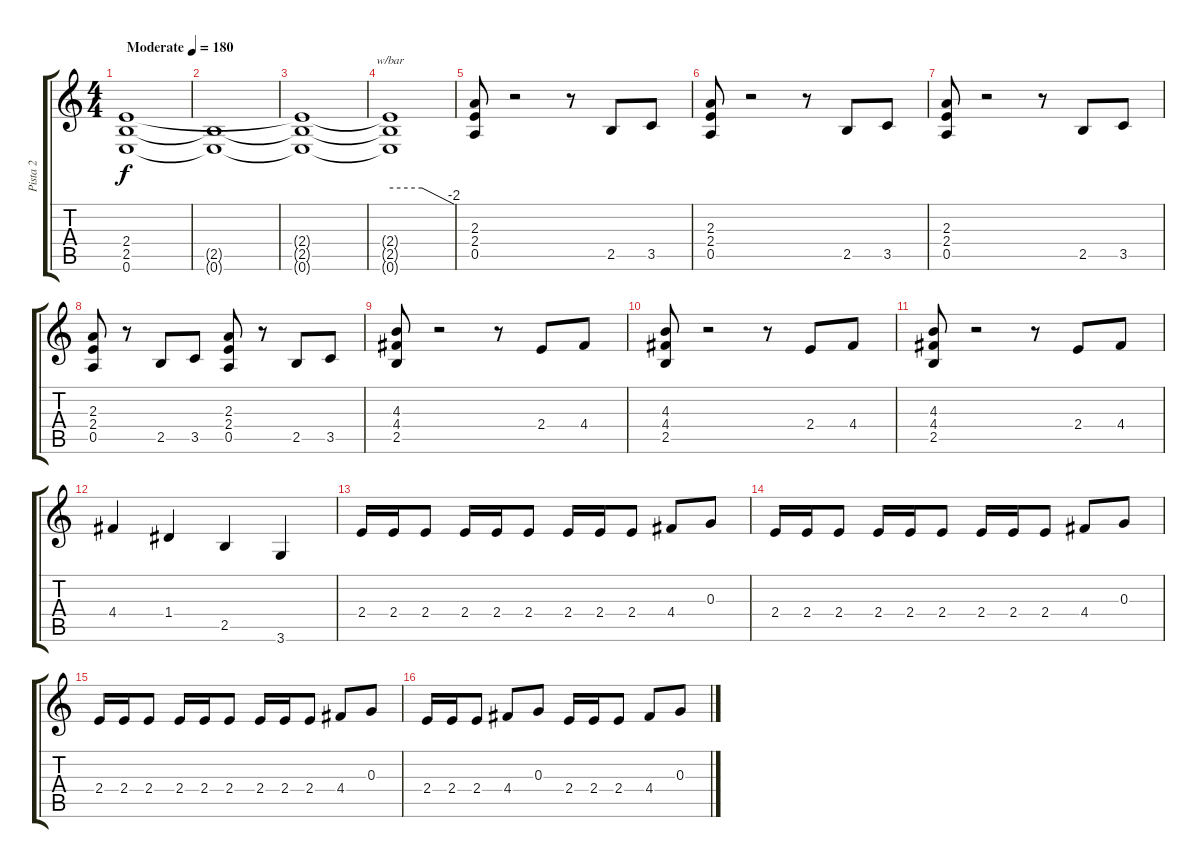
\track ("Pista 2" "Pista 2") {instrument distortionguitar}
\staff {score tabs}
\tuning (E4 B3 G3 D3 A2 E2) {hide}
\ts (4 4)
\tempo (180 "Moderate")
\clef g2
\ks c
(2.4 2.5 0.6).1{dy f instrument distortionguitar} |
(2.5{t} 0.6{t}).1 |
(2.4{t} 2.5{t} 0.6{t}).1 |
(2.4{t} 2.5{t} 0.6{t}).1{tbe (custom default 0 0 30 0 60 -8)} |
(2.3 2.4 0.5).8 r.2 r.8 2.5.8 3.5.8 |
(2.3 2.4 0.5).8 r.2 r.8 2.5.8 3.5.8 |
(2.3 2.4 0.5).8 r.2 r.8 2.5.8 3.5.8 |
(2.3 2.4 0.5).8 r.8 2.5.8 3.5.8 (2.3 2.4 0.5).8 r.8 2.5.8 3.5.8 |
(4.3 4.4 2.5).8 r.2 r.8 2.4.8 4.4.8 |
(4.3 4.4 2.5).8 r.2 r.8 2.4.8 4.4.8 |
(4.3 4.4 2.5).8 r.2 r.8 2.4.8 4.4.8 |
4.4.4 1.4.4 2.5.4 3.6.4 |
2.4.16 2.4.16 2.4.8 2.4.16 2.4.16 2.4.8 2.4.16 2.4.16 2.4.8 4.4.8 0.3.8 |
2.4.16 2.4.16 2.4.8 2.4.16 2.4.16 2.4.8 2.4.16 2.4.16 2.4.8 4.4.8 0.3.8 |
2.4.16 2.4.16 2.4.8 2.4.16 2.4.16 2.4.8 2.4.16 2.4.16 2.4.8 4.4.8 0.3.8 |
2.4.16 2.4.16 2.4.8 4.4.8 0.3.8 2.4.16 2.4.16 2.4.8 4.4.8 0.3.8
